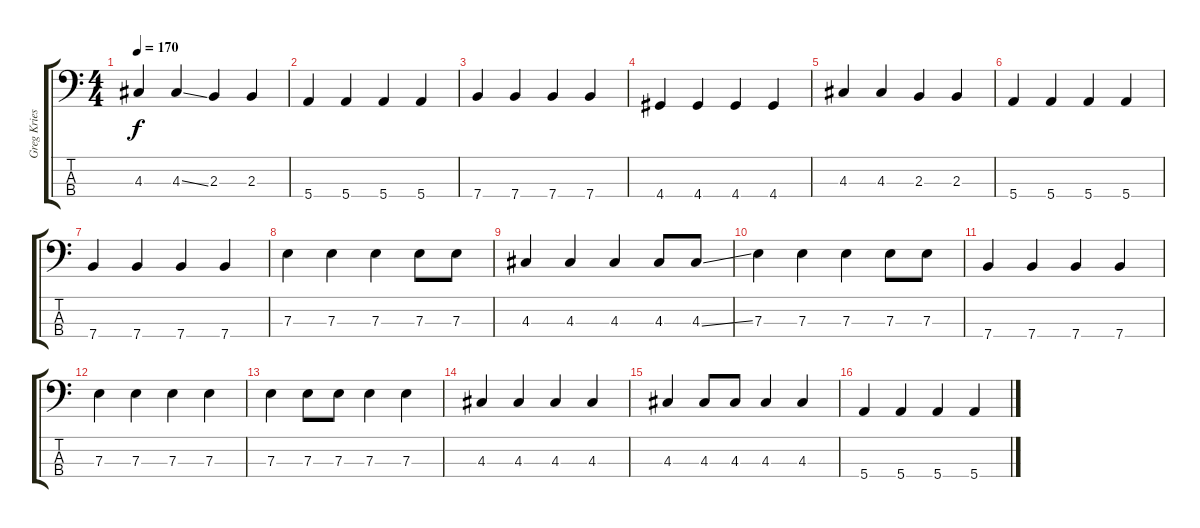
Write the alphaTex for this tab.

\track ("Greg Kriesel" "Greg Kries") {instrument electricbassfinger}
\staff {score tabs}
\tuning (G2 D2 A1 E1) {hide}
\ts (4 4)
\tempo 170
\clef f4
\ks c
4.3.4{dy f} 4.3{ss}.4 2.3.4 2.3.4 |
5.4.4 5.4.4 5.4.4 5.4.4 |
7.4.4 7.4.4 7.4.4 7.4.4 |
4.4.4 4.4.4 4.4.4 4.4.4 |
4.3.4 4.3.4 2.3.4 2.3.4 |
5.4.4 5.4.4 5.4.4 5.4.4 |
7.4.4 7.4.4 7.4.4 7.4.4 |
7.3.4 7.3.4 7.3.4 7.3.8 7.3.8 |
4.3.4 4.3.4 4.3.4 4.3.8 4.3{ss}.8 |
7.3.4 7.3.4 7.3.4 7.3.8 7.3.8 |
7.4.4 7.4.4 7.4.4 7.4.4 |
7.3.4 7.3.4 7.3.4 7.3.4 |
7.3.4 7.3.8 7.3.8 7.3.4 7.3.4 |
4.3.4 4.3.4 4.3.4 4.3.4 |
4.3.4 4.3.8 4.3.8 4.3.4 4.3.4 |
5.4.4 5.4.4 5.4.4 5.4.4
